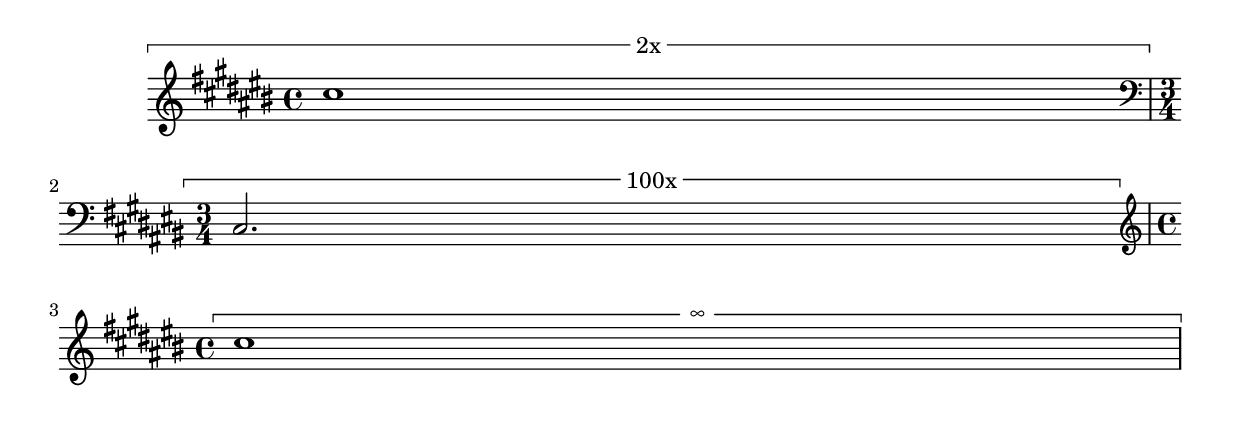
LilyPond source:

\version "2.21.0"

\header {
  texidoc="
The ends of measure spanners may be aligned in various ways.
"
}

\new Staff {
  \key cis \major
  \tweak text #"2x"
  \startMeasureSpanner cis''1\stopMeasureSpanner
  \break
  \time 3/4
  \clef bass
  \tweak text #"100x"
  \tweak spacing-pair #'(key-signature . clef)
  \startMeasureSpanner cis2.\stopMeasureSpanner
  \break
  \time 4/4
  \clef treble
  \tweak text \markup \char ##x221E
  \tweak spacing-pair #'(time-signature . clef)
  \startMeasureSpanner cis''1\stopMeasureSpanner
}

\layout {
  \context {
    \Staff
    \consists "Measure_spanner_engraver"
  }
}
